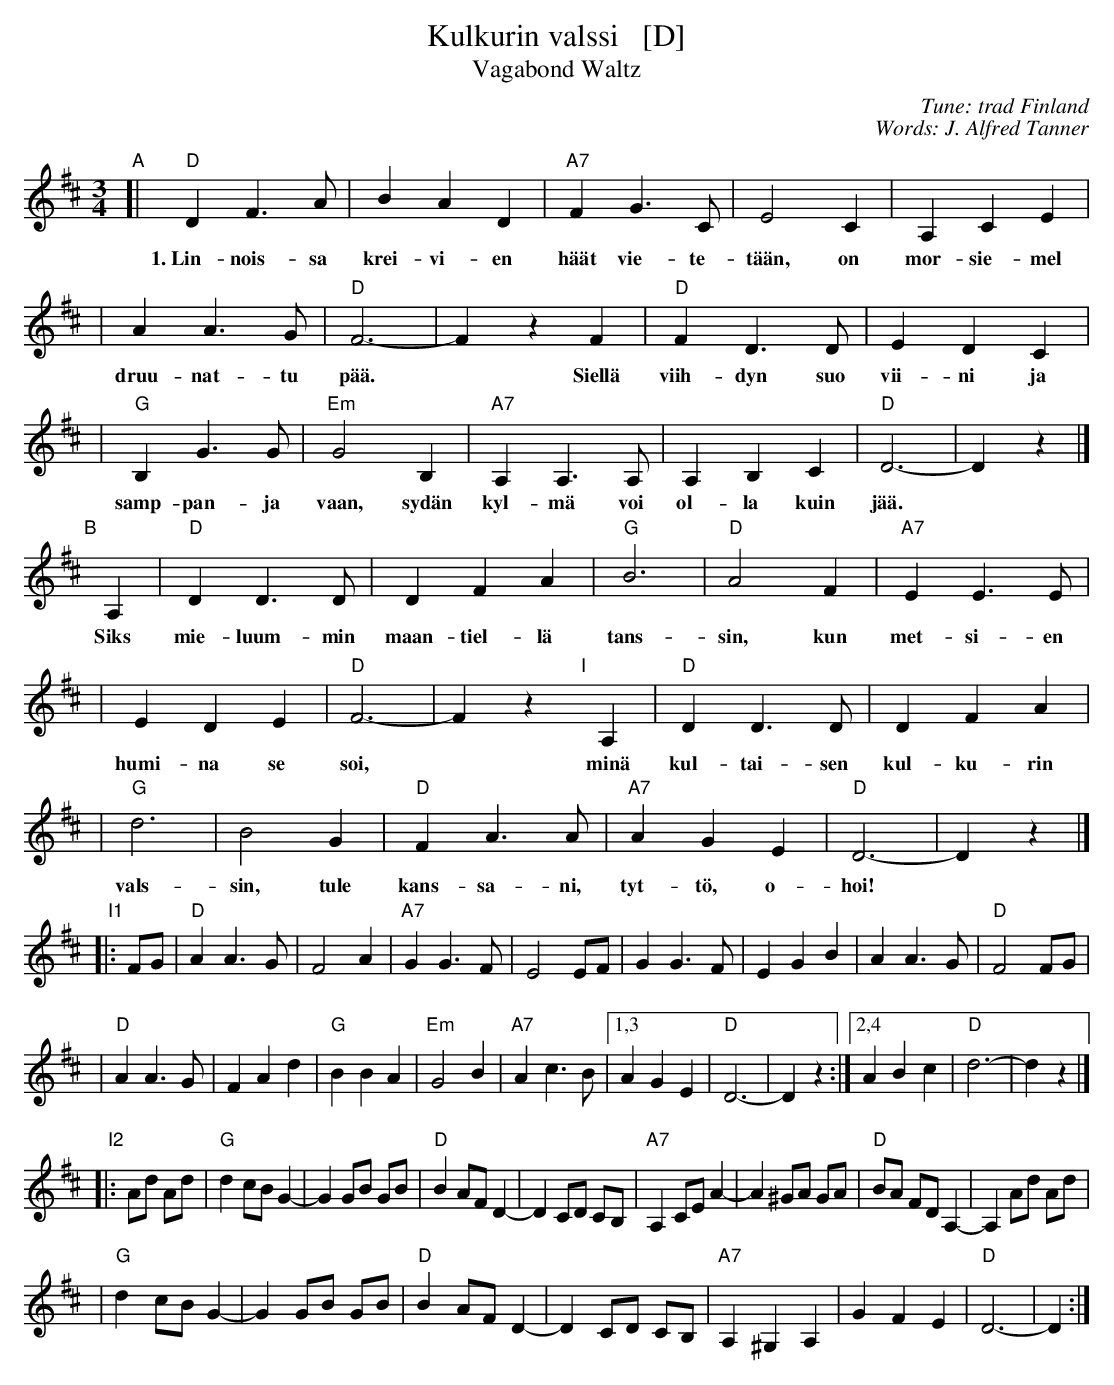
X:1
T: Kulkurin valssi   [D]
T: Vagabond Waltz
C: Tune: trad Finland
C: Words: J. Alfred Tanner
M: 3/4
L: 1/4
K: D
"A"\
[| "D"DF>A | BAD | "A7"FG>C | E2C | A,CE |
w: 1.~Lin-nois-sa krei-vi-en häät vie-te-tään, on mor-sie-mel
| AA>G | "D"F3- | FzF | "D"FD>D | EDC |
w: druu-nat-tu pää.* Siellä viih-dyn suo vii-ni ja
| "G"B,G>G | "Em"G2B, | "A7"A,A,>A, | A,B,C | "D"D3- | Dz |]
w: samp-pan-ja vaan, sydän kyl-mä voi ol-la kuin jää.
"B"[|] A, | "D"DD>D | DFA | "G"B3 | "D"A2F | "A7"EE>E |
w: Siks mie-luum-min maan-tiel-lä tans-sin, kun met-si-en
| EDE | "D"F3- | Fz"I"[|]A, | "D"DD>D | DFA |
w: humi-na se soi,* minä kul-tai-sen kul-ku-rin
| "G"d3 | B2G | "D"FA>A | "A7"AGE | "D"D3- | Dz |]
w: vals-sin, tule kans-sa-ni, tyt-tö, o-hoi!
"I1"\
|: F/G/ \
| "D"AA>G | F2A | "A7"GG>F | E2E/F/ | GG>F | EGB | AA>G | "D"F2F/G/ |
| "D"AA>G | FAd | "G"BBA | "Em"G2B | "A7"Ac>B |1,3 AGE | "D"D3- | Dz :|2,4 ABc | "D"d3- | dz |]
"I2"\
|: A/d/ A/d/ \
| "G"dc/B/ G- | G G/B/ G/B/ | "D"B A/F/ D- | D C/D/ C/B,/ \
| "A7"A, C/E/ A- | A ^G/A/ G/A/ | "D"B/A/ F/D/ A,- | A, A/d/ A/d/ |
| "G"dc/B/ G- | G G/B/ G/B/ | "D"B A/F/ D- | D C/D/ C/B,/ \
| "A7"A, ^G, A, | GFE | "D"D3- | D :|
